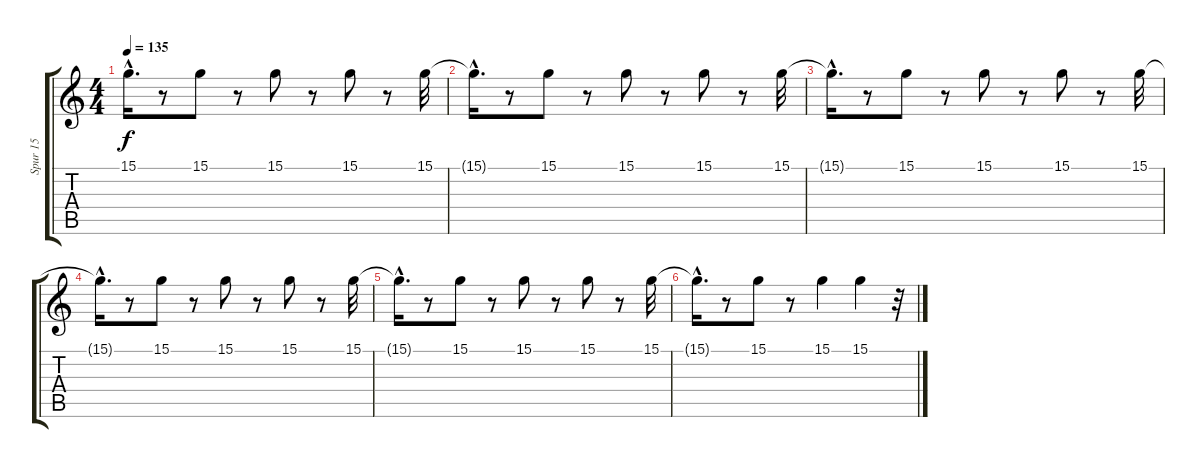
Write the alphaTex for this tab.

\track ("Spur 15" "Spur 15") {instrument stringensemble1}
\staff {score tabs}
\tuning (E4 B3 G3 D3 A2 E2) {hide}
\ts (4 4)
\tempo 135
\clef g2
\ks c
15.1{hac t}.16{d dy f} r.8 15.1.8 r.8 15.1.8 r.8 15.1.8 r.8 15.1.32 |
15.1{hac t}.16{d} r.8 15.1.8 r.8 15.1.8 r.8 15.1.8 r.8 15.1.32 |
15.1{hac t}.16{d} r.8 15.1.8 r.8 15.1.8 r.8 15.1.8 r.8 15.1.32 |
15.1{hac t}.16{d} r.8 15.1.8 r.8 15.1.8 r.8 15.1.8 r.8 15.1.32 |
15.1{hac t}.16{d} r.8 15.1.8 r.8 15.1.8 r.8 15.1.8 r.8 15.1.32 |
15.1{hac t}.16{d} r.8 15.1.8 r.8 15.1.4 15.1.4 r.32
